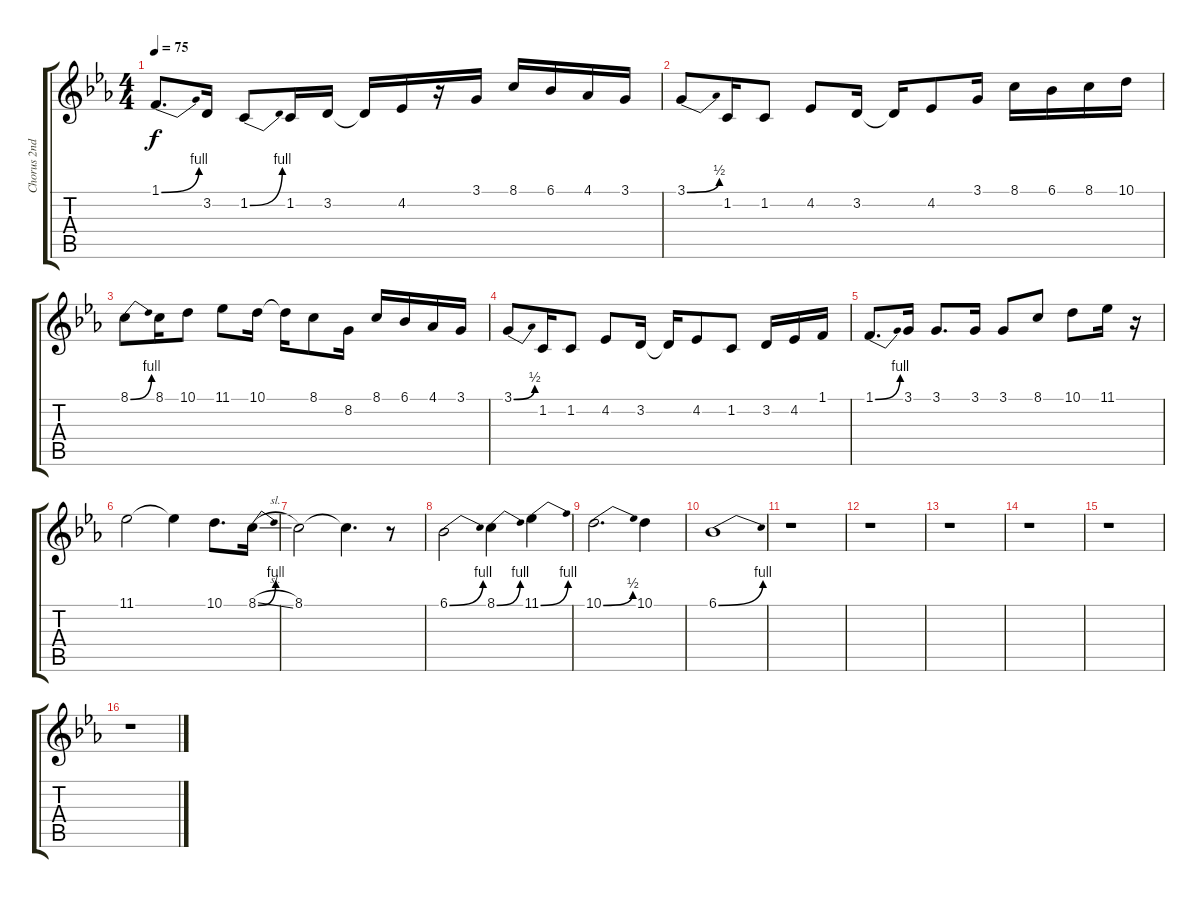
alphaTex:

\track ("Chorus 2nd" "Chorus 2nd") {instrument lead1square}
\staff {score tabs}
\tuning (E4 B3 G3 D3 A2 E2) {hide}
\ts (4 4)
\tempo 75
\clef g2
\ks eb
1.1{be (bend 0 0 60 4)}.8{d dy f} 3.2.16 1.2{be (bend 0 0 60 4)}.8 1.2.16 3.2.16 3.2{t}.16 4.2.16 r.16 3.1.16 8.1.16 6.1.16 4.1.16 3.1.16 |
3.1{be (bend 0 0 60 2)}.8 1.2.16 1.2.8 4.2.8 3.2.16 3.2{t}.16 4.2.8 3.1.16 8.1.16 6.1.16 8.1.16 10.1.16 |
8.1{be (bend 0 0 60 4)}.8 8.1.16 10.1.8 11.1.8 10.1.16 10.1{t}.16 8.1.8 8.2.16 8.1.16 6.1.16 4.1.16 3.1.16 |
3.1{be (bend 0 0 60 2)}.8 1.2.16 1.2.8 4.2.8 3.2.16 3.2{t}.16 4.2.8 1.2.8 3.2.16 4.2.16 1.1.16 |
1.1{be (bend 0 0 60 4)}.8{d} 3.1.16 3.1.8{d} 3.1.16 3.1.8 8.1.8 10.1.8 11.1.16 r.16 |
11.1.2 11.1{t}.4 10.1.8{d} 8.1{be (bend 0 0 60 4) sl}.16 |
8.1.2 8.1{t}.4{d} r.8 |
6.1{be (bend 0 0 60 4)}.2 8.1{be (bend 0 0 60 4)}.4 11.1{be (bend 0 0 60 4)}.4 |
10.1{be (bend 0 0 60 2)}.2{d} 10.1.4 |
6.1{be (bend 0 0 60 4)}.1 |
r.1 |
r.1 |
r.1 |
r.1 |
r.1 |
r.1
